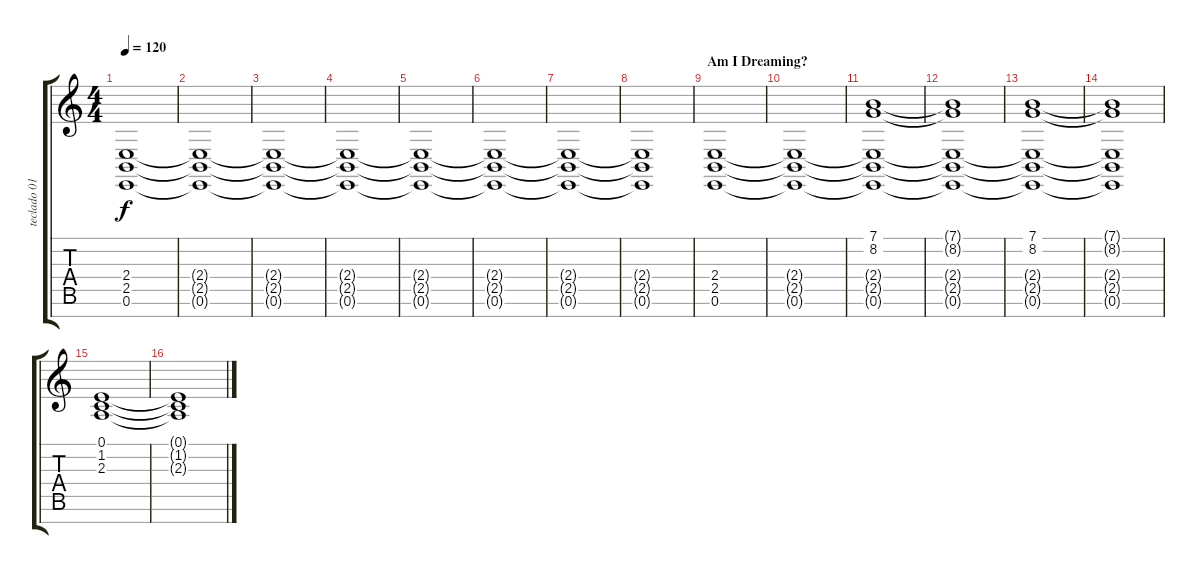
\track ("teclado 01" "teclado 01") {instrument stringensemble1}
\staff {score tabs}
\tuning (E4 B3 G3 D3 A2 E2 B1) {hide}
\ts (4 4)
\tempo 120
\clef g2
\ks c
(2.4 2.5 0.6).1{dy f} |
(2.4{t} 2.5{t} 0.6{t}).1 |
(2.4{t} 2.5{t} 0.6{t}).1 |
(2.4{t} 2.5{t} 0.6{t}).1 |
(2.4{t} 2.5{t} 0.6{t}).1 |
(2.4{t} 2.5{t} 0.6{t}).1 |
(2.4{t} 2.5{t} 0.6{t}).1 |
(2.4{t} 2.5{t} 0.6{t}).1 |
\section ("" "Am I Dreaming?")
(2.4 2.5 0.6).1 |
(2.4{t} 2.5{t} 0.6{t}).1 |
(7.1 8.2 2.4{t} 2.5{t} 0.6{t}).1 |
(7.1{t} 8.2{t} 2.4{t} 2.5{t} 0.6{t}).1 |
(7.1 8.2 2.4{t} 2.5{t} 0.6{t}).1 |
(7.1{t} 8.2{t} 2.4{t} 2.5{t} 0.6{t}).1 |
(0.1 1.2 2.3).1 |
(0.1{t} 1.2{t} 2.3{t}).1
